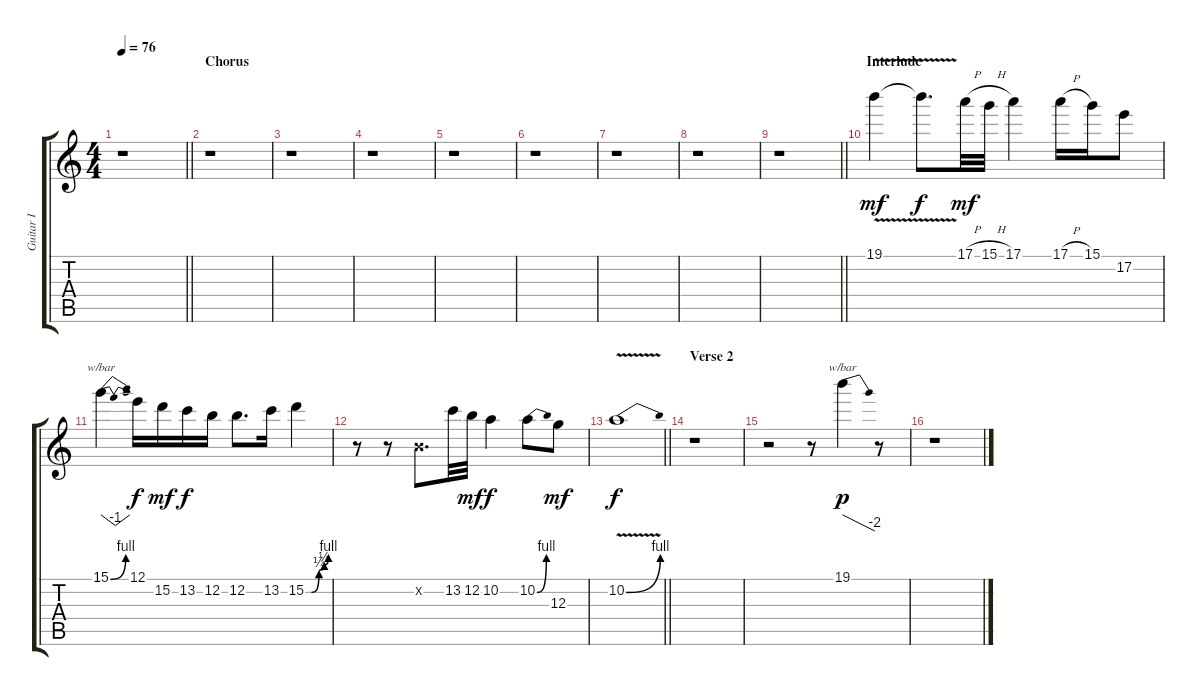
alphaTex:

\track ("Guitar I" "Guitar I") {instrument overdrivenguitar}
\staff {score tabs}
\tuning (E4 B3 G3 D3 A2 E2) {hide}
\ts (4 4)
\tempo 76
\clef g2
\barLineRight lightlight
\ks c
r.1{dy f} |
\section ("" "Chorus")
r.1 |
r.1 |
r.1 |
r.1 |
r.1 |
r.1 |
r.1 |
\barLineRight lightlight
r.1 |
\section ("" "Interlude")
19.1{v}.4{dy mf} 19.1{t}.8{d dy f} 17.1{h}.32{dy mf} 15.1{h}.32 17.1.4 17.1{h}.16 15.1.16 17.2.8 |
15.1{be (bend 0 0 60 4)}.4{tbe (dip default 0 0 30 -4 60 0)} 12.1.16{dy f} 15.2.16{dy mf} 13.2.16{dy f} 12.2.16 12.2.8{d} 13.2.16 15.2{be (custom 0 0 15 0 35 1 49 2 60 4)}.4 |
r.8 r.8 0.2{x}.8{d} 13.2.32 12.2.32{dy mf} 10.2.4{dy f} 10.2{be (bend 0 0 60 4)}.8 12.3.8{dy mf} |
\barLineRight lightlight
10.2{be (bend 0 0 60 4) v}.1{dy f} |
\section ("" "Verse 2")
r.1 |
r.2 r.8 19.1.4{tbe (dive default 0 0 60 -8) dy p} r.8 |
r.1
